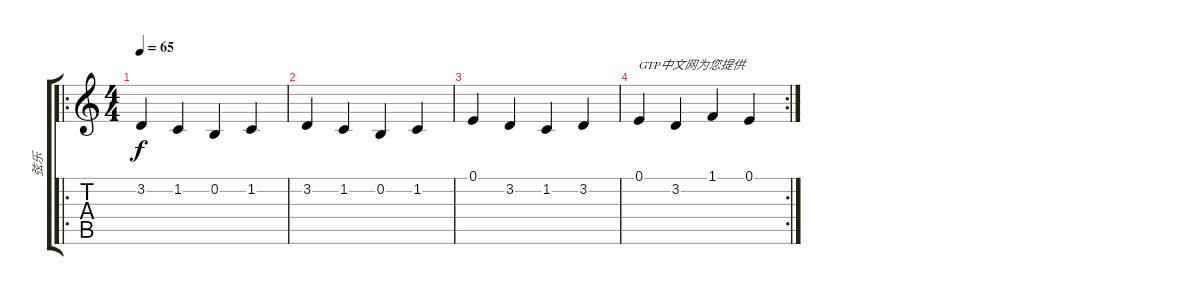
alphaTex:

\track ("弦乐" "弦乐") {instrument stringensemble1}
\staff {score tabs}
\tuning (E4 B3 G3 D3 A2 E2) {hide}
\ro
\ts (4 4)
\tempo 65
\clef g2
\ks c
3.2.4{dy f} 1.2.4 0.2.4 1.2.4 |
3.2.4 1.2.4 0.2.4 1.2.4 |
0.1.4 3.2.4 1.2.4 3.2.4 |
\rc 2
0.1.4{txt "GTP中文网为您提供"} 3.2.4 1.1.4 0.1.4
